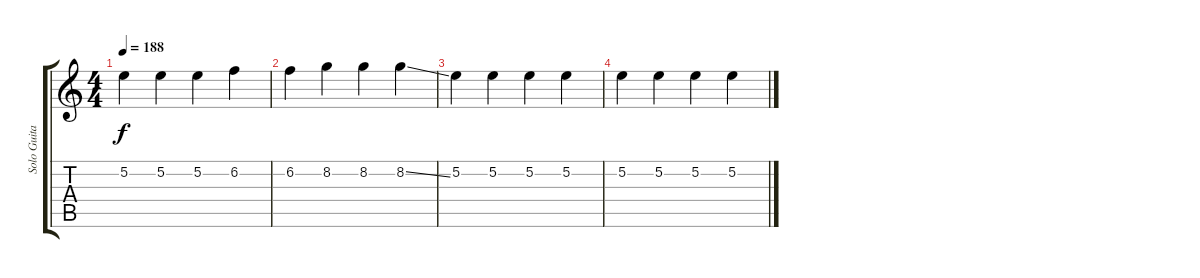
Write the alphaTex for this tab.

\track ("Solo Guitar" "Solo Guita") {instrument distortionguitar}
\staff {score tabs}
\tuning (E4 B3 G3 D3 A2 D2) {hide}
\ts (4 4)
\tempo 188
\clef g2
\ks c
5.2.4{dy f} 5.2.4 5.2.4 6.2.4 |
6.2.4 8.2.4 8.2.4 8.2{ss}.4 |
5.2.4 5.2.4 5.2.4 5.2.4 |
5.2.4 5.2.4 5.2.4 5.2.4
